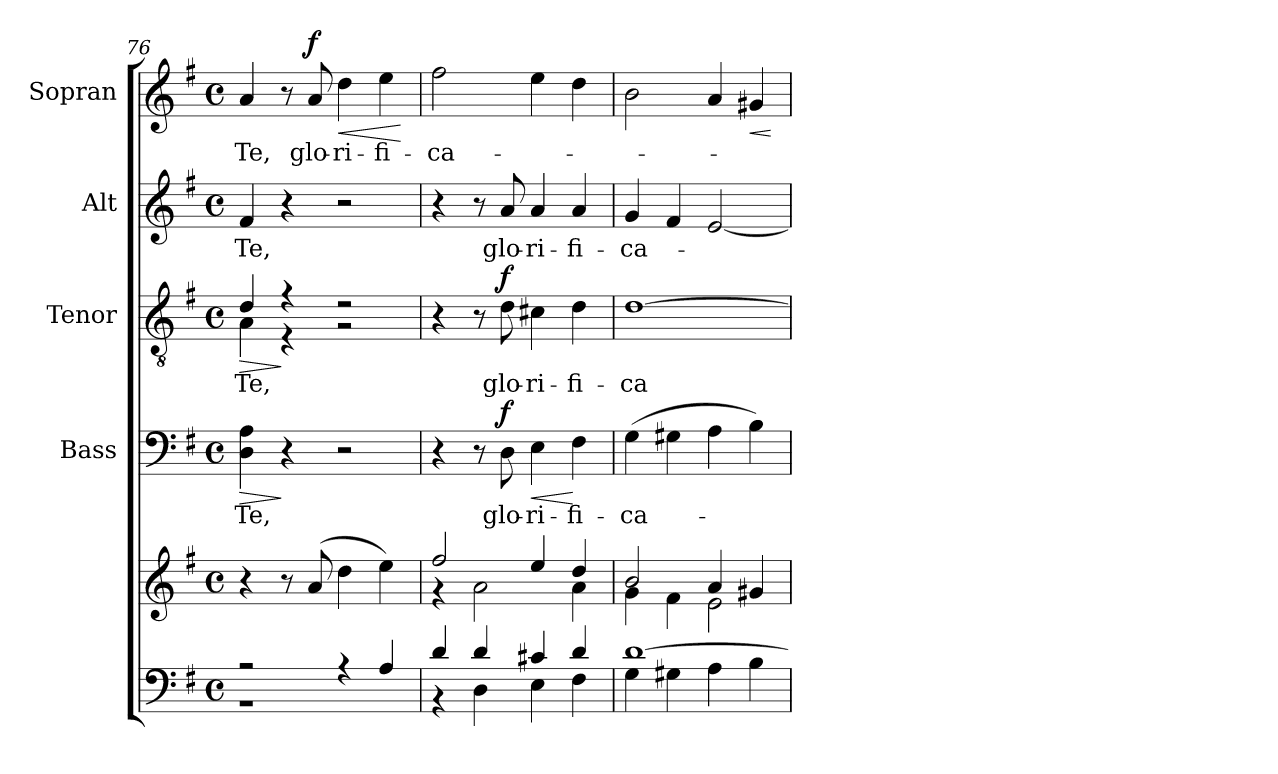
**kern	**kern	**kern	**text	**dynam	**kern	**text	**dynam	**kern	**text	**kern	**text	**dynam
*part5	*part5	*part4	*part4	*part4	*part3	*part3	*part3	*part2	*part2	*part1	*part1	*part1
*staff6	*staff5	*staff4	*staff4	*staff4	*staff3	*staff3	*staff3	*staff2	*staff2	*staff1	*staff1	*staff1
*	*	*I"Bass	*	*	*I"Tenor	*	*	*I"Alt	*	*I"Sopran	*	*
*	*	*I'B.	*	*	*I'T.	*	*	*I'A.	*	*I'S.	*	*
!!LO:LB:g=z
*clefF4	*clefG2	*clefF4	*	*	*clefGv2	*	*	*clefG2	*	*clefG2	*	*
*k[f#]	*k[f#]	*k[f#]	*	*	*k[f#]	*	*	*k[f#]	*	*k[f#]	*	*
*G:	*G:	*G:	*	*	*G:	*	*	*G:	*	*G:	*	*
*M4/4	*M4/4	*M4/4	*	*	*M4/4	*	*	*M4/4	*	*M4/4	*	*
*met(c)	*met(c)	*met(c)	*	*	*met(c)	*	*	*met(c)	*	*met(c)	*	*
=76	=76	=76	=76	=76	=76	=76	=76	=76	=76	=76	=76	=76
*^	*	*	*	*	*	*	*	*	*	*	*	*
!	!	!	!	!LO:LY:b	!LO:HP:b	!	!LO:LY:b	!LO:HP:b	!	!LO:LY:b	!	!LO:LY:b	!
*	*	*	*	*	*	*^	*	*	*	*	*	*	*
2rA	1rBB	4r	4D\ 4A\	Te,	>	4d/	4A\	Te,	>	4f#/	Te,	4a/	Te,	.
.	.	8r	4r	.	]	4r	4r	.	]	4r	.	8r	.	.
!	!	!	!	!	!	!	!	!	!	!	!	!	!LO:LY:b	!LO:DY:a
.	.	(8a/	.	.	.	.	.	.	.	.	.	8a/	glo-	f
!	!	!	!	!	!	!	!	!	!	!	!	!	!LO:LY:b	!LO:HP:b
4rA	.	4dd\	2r	.	.	2r	2r	.	.	2r	.	4dd\	-ri-	<
!	!	!	!	!	!	!	!	!	!	!	!	!	!LO:LY:b	!
4A/	.	4ee\)	.	.	.	.	.	.	.	.	.	4ee\	-fi-	.
*v	*v	*	*	*	*	*v	*v	*	*	*	*	*	*	*
.	.	.	.	.	.	.	.	.	.	.	.	[
=77	=77	=77	=77	=77	=77	=77	=77	=77	=77	=77	=77	=77
*^	*^	*	*	*	*	*	*	*	*	*	*	*
!	!	!	!	!	!	!	!	!	!	!	!	!	!LO:LY:b	!
4d/	4r	2ff#/	4rg	4r	.	.	4r	.	.	4r	.	2ff#\	-ca-	.
4d/	4D\	.	2a\	8r	.	.	8r	.	.	8r	.	.	.	.
!	!	!	!	!	!LO:LY:b	!LO:DY:a	!	!LO:LY:b	!LO:DY:a	!	!LO:LY:b	!	!	!
.	.	.	.	8D\	glo-	f	8d\	glo-	f	8a/	glo-	.	.	.
!	!	!	!	!	!LO:LY:b	!LO:HP:b	!	!LO:LY:b	!	!	!LO:LY:b	!	!	!
4c#X/	4E\	4ee/	.	4E\	-ri-	<	4c#X\	-ri-	.	4a/	-ri-	4ee\	.	.
!	!	!	!	!	!LO:LY:b	!	!	!LO:LY:b	!	!	!LO:LY:b	!	!	!
4d/	4F#\	4dd/	4a\	4F#\	-fi-	[	4d\	-fi-	.	4a/	-fi-	4dd\	.	.
=78	=78	=78	=78	=78	=78	=78	=78	=78	=78	=78	=78	=78	=78	=78
!	!	!	!	!	!LO:LY:b	!	!	!LO:LY:b	!	!	!LO:LY:b	!	!	!
[>1d	4G\	2b/	4g\	(>4G\	-ca-	.	[1d	-ca-	.	4g/	-ca-	2b\	.	.
.	4G#X\	.	4f#\	4G#X\	.	.	.	.	.	4f#/	.	.	.	.
.	4A\	4a/	2e\	4A\	.	.	.	.	.	[2e/	.	4a/	.	.
!	!	!	!	!	!	!	!	!	!	!	!	!	!	!LO:HP:b
.	4B\	4g#X/	.	4B\)	.	.	.	.	.	.	.	4g#X/	.	<
*v	*v	*	*	*	*	*	*	*	*	*	*	*	*	*
*	*v	*v	*	*	*	*	*	*	*	*	*	*	*
.	.	.	.	.	.	.	.	.	.	.	.	[
=	=	=	=	=	=	=	=	=	=	=	=	=
*-	*-	*-	*-	*-	*-	*-	*-	*-	*-	*-	*-	*-
